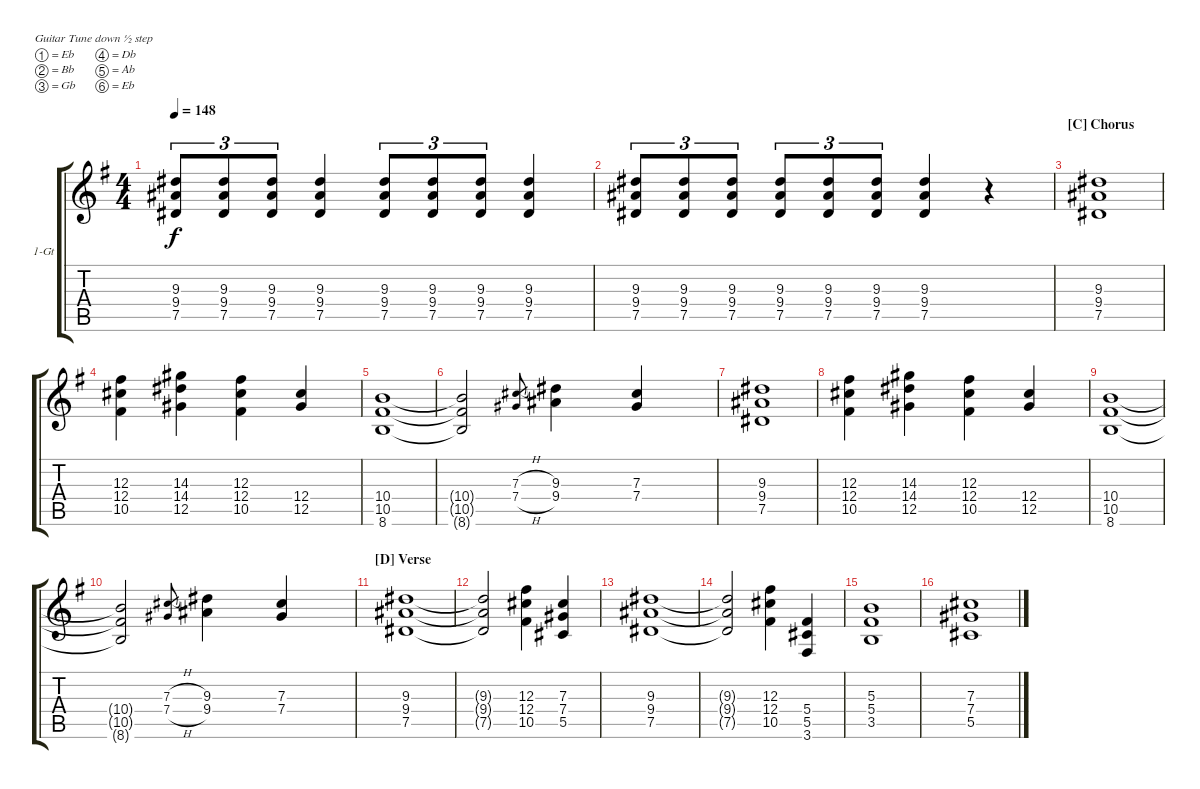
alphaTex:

\bracketExtendMode groupsimilarinstruments
\firstSystemTrackNameOrientation horizontal
\otherSystemsTrackNameOrientation horizontal
\track ("Guitar 1" "1-Gt") {instrument electricguitarmuted}
\staff {score tabs}
\tuning (Eb4 Bb3 Gb3 Db3 Ab2 Eb2)
\ts (4 4)
\tempo 148
\clef g2
\scale
1.05549
\ks g
(9.3 9.4 7.5).8{tu (3 2) dy f} (9.3 9.4 7.5).8{tu (3 2)} (9.3 9.4 7.5).8{tu (3 2)} (9.3 9.4 7.5).4 (9.3 9.4 7.5).8{tu (3 2)} (9.3 9.4 7.5).8{tu (3 2)} (9.3 9.4 7.5).8{tu (3 2)} (9.3 9.4 7.5).4 |
\scale
0.944515 (9.3 9.4 7.5).8{tu (3 2)} (9.3 9.4 7.5).8{tu (3 2)} (9.3 9.4 7.5).8{tu (3 2)} (9.3 9.4 7.5).8{tu (3 2)} (9.3 9.4 7.5).8{tu (3 2)} (9.3 9.4 7.5).8{tu (3 2)} (9.3 9.4 7.5).4 r.4 |
\section ("C" "Chorus")
\scale
1.05549 (9.3 9.4 7.5).1 |
\scale
0.944515 (12.3 12.4 10.5).4 (14.3 14.4 12.5).4 (12.3 12.4 10.5).4 (12.4 12.5).4 |
\scale
1.05549 (8.6 10.5 10.4).1 |
\scale
0.944515 (8.6{t} 10.5{t} 10.4{t}).2 (7.4{h} 7.3{h}).8{gr} (9.4 9.3).4 (7.4 7.3).4 |
\scale
1.05549 (9.3 9.4 7.5).1 |
\scale
0.944515 (12.3 12.4 10.5).4 (14.3 14.4 12.5).4 (12.3 12.4 10.5).4 (12.4 12.5).4 |
\scale
1.05549 (8.6 10.5 10.4).1 |
\scale
0.944515 (8.6{t} 10.5{t} 10.4{t}).2 (7.4{h} 7.3{h}).8{gr} (9.4 9.3).4 (7.4 7.3).4 |
\section ("D" "Verse")
\scale
1.05549 (7.5 9.4 9.3).1 |
\scale
0.944515 (9.3{t} 7.5{t} 9.4{t}).2 (10.5 12.4 12.3).4 (5.5 7.4 7.3).4 |
\scale
1.05549 (7.5 9.4 9.3).1 |
\scale
0.944515 (9.3{t} 7.5{t} 9.4{t}).2 (10.5 12.4 12.3).4 (5.5 5.4 3.6).4 |
\scale
1.05549 (3.5 5.4 5.3).1 |
\scale
0.944515 (5.5 7.4 7.3).1
